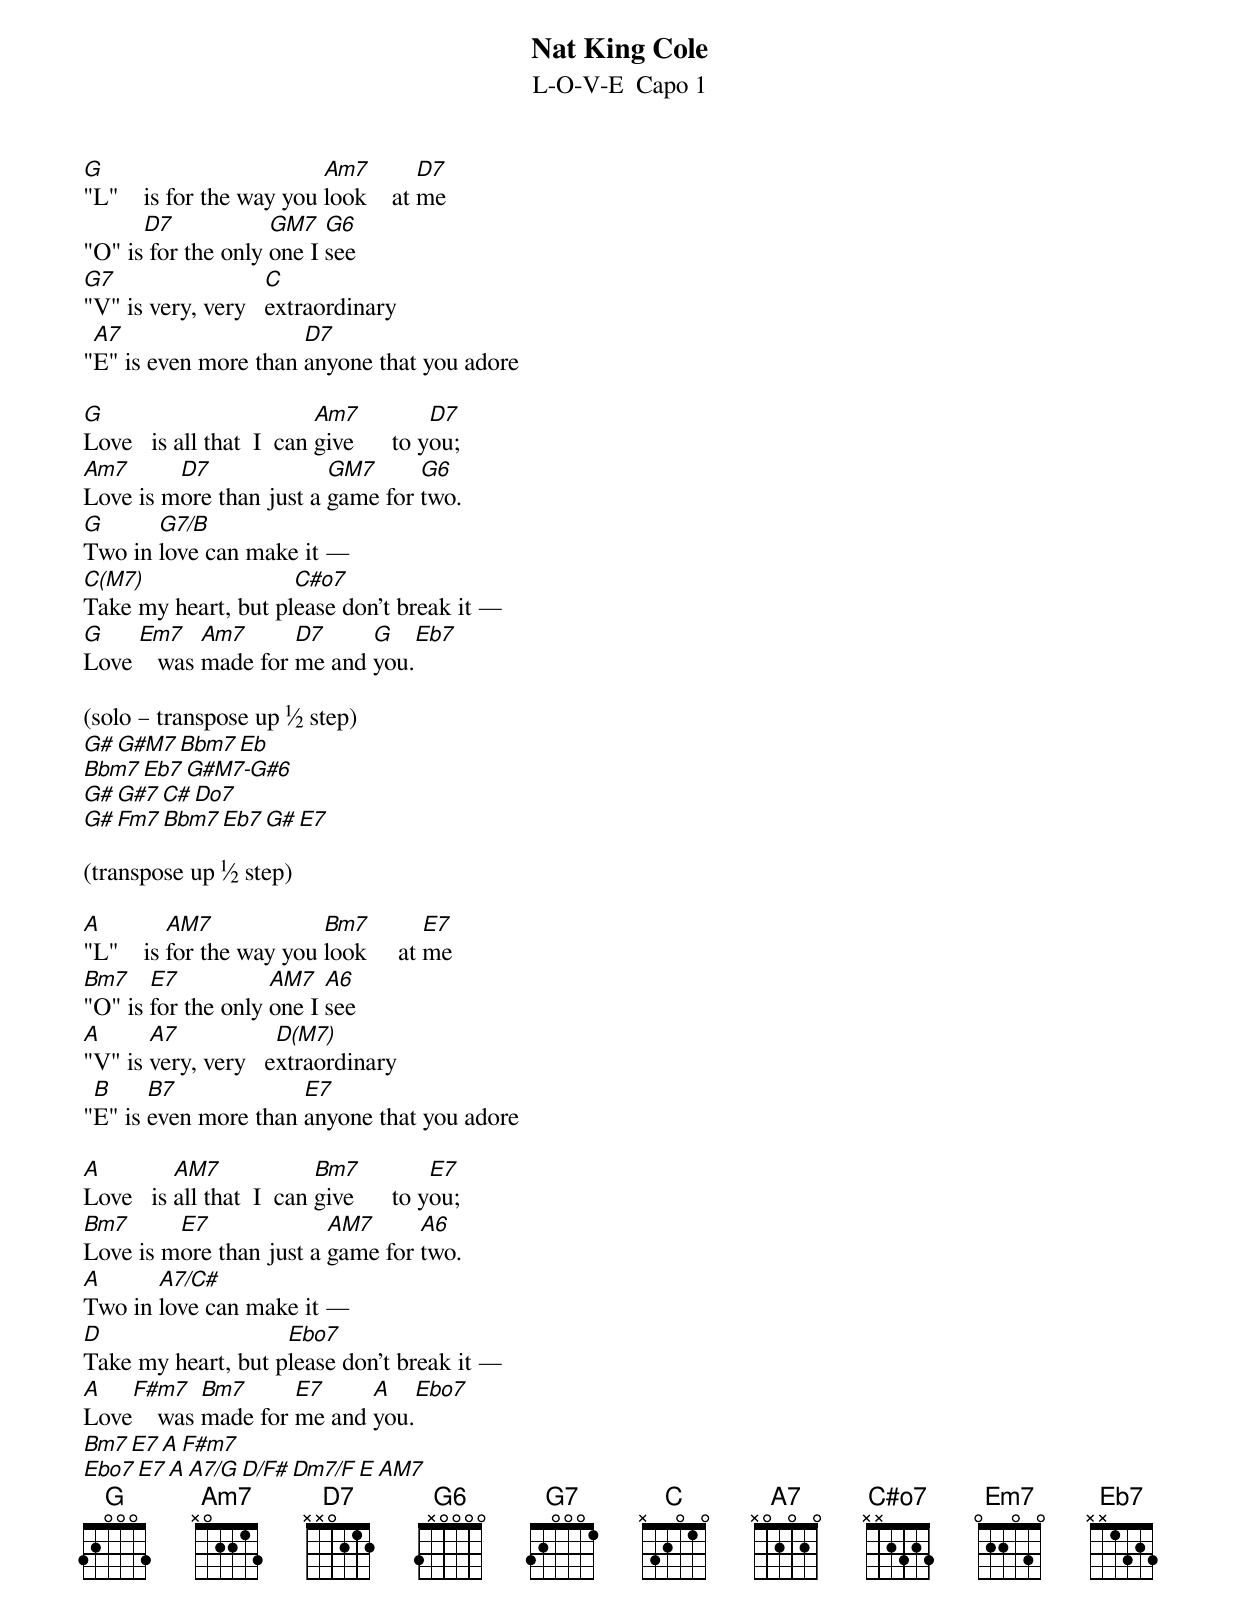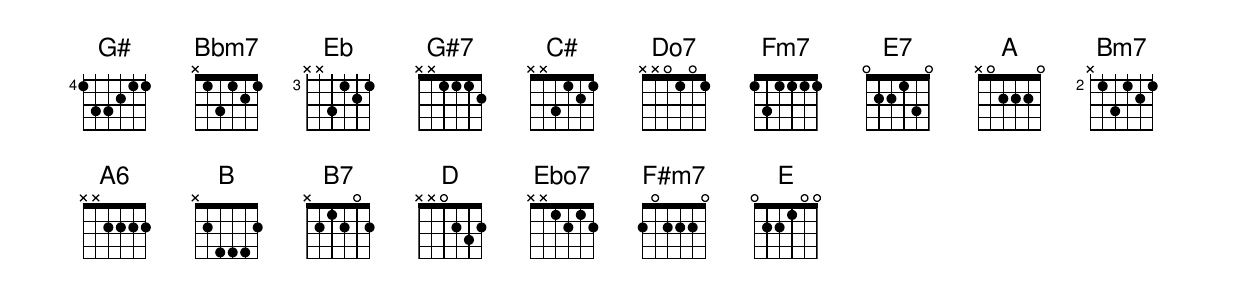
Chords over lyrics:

Nat King Cole
L-O-V-E  Capo 1

G                         Am7        D7
"L"    is for the way you look    at me
      D7            GM7   G6
"O" is for the only one I see
G7                  C
"V" is very, very   extraordinary
 A7                   D7
"E" is even more than anyone that you adore

G                          Am7           D7
Love   is all that  I  can give      to you;
Am7      D7              GM7      G6
Love is more than just a game for two.
G      G7/B
Two in love can make it —
C(M7)                C#o7
Take my heart, but please don't break it —
G    Em7    Am7      D7     G      Eb7
Love    was made for me and you.

(solo – transpose up ½ step)
G#     G#M7  Bbm7   Eb
Bbm7   Eb7   G#M7-G#6
G#     G#7    C#    Do7
G#   Fm7   Bbm7   Eb7   G#   E7

(transpose up ½ step)

A         AM7             Bm7         E7
"L"    is for the way you look     at me
Bm7    E7           AM7   A6
"O" is for the only one I see
A      A7            D(M7)
"V" is very, very   extraordinary
 B     B7             E7
"E" is even more than anyone that you adore

A         AM7              Bm7           E7
Love   is all that  I  can give      to you;
Bm7      E7              AM7      A6
Love is more than just a game for two.
A      A7/C#
Two in love can make it —
D                   Ebo7
Take my heart, but please don't break it —
A   F#m7    Bm7      E7     A     Ebo7
Love    was made for me and you.
Bm7         E7              A     F#m7
Ebo7        E7     A  A7/G  D/F#   Dm7/F E   AM7
